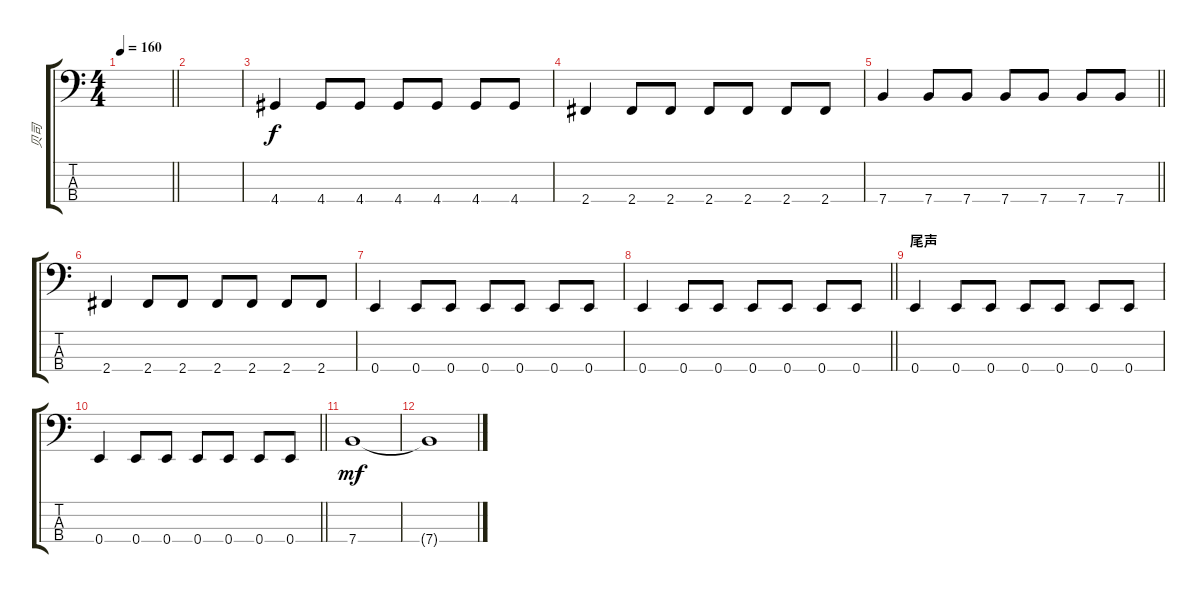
\track ("贝司" "贝司") {instrument electricbassfinger}
\staff {score tabs}
\tuning (G2 D2 A1 E1) {hide}
\ts (4 4)
\tempo 160
\clef f4
\barLineRight lightlight
\ks c
|
|
4.4.4 4.4.8 4.4.8 4.4.8 4.4.8 4.4.8 4.4.8 |
2.4.4 2.4.8 2.4.8 2.4.8 2.4.8 2.4.8 2.4.8 |
\barLineRight lightlight
7.4.4 7.4.8 7.4.8 7.4.8 7.4.8 7.4.8 7.4.8 |
2.4.4 2.4.8 2.4.8 2.4.8 2.4.8 2.4.8 2.4.8 |
0.4.4 0.4.8 0.4.8 0.4.8 0.4.8 0.4.8 0.4.8 |
\barLineRight lightlight
0.4.4 0.4.8 0.4.8 0.4.8 0.4.8 0.4.8 0.4.8 |
\section ("" "尾声")
0.4.4 0.4.8 0.4.8 0.4.8 0.4.8 0.4.8 0.4.8 |
\barLineRight lightlight
0.4.4 0.4.8 0.4.8 0.4.8 0.4.8 0.4.8 0.4.8 |
7.4.1{dy mf} |
7.4{t}.1
